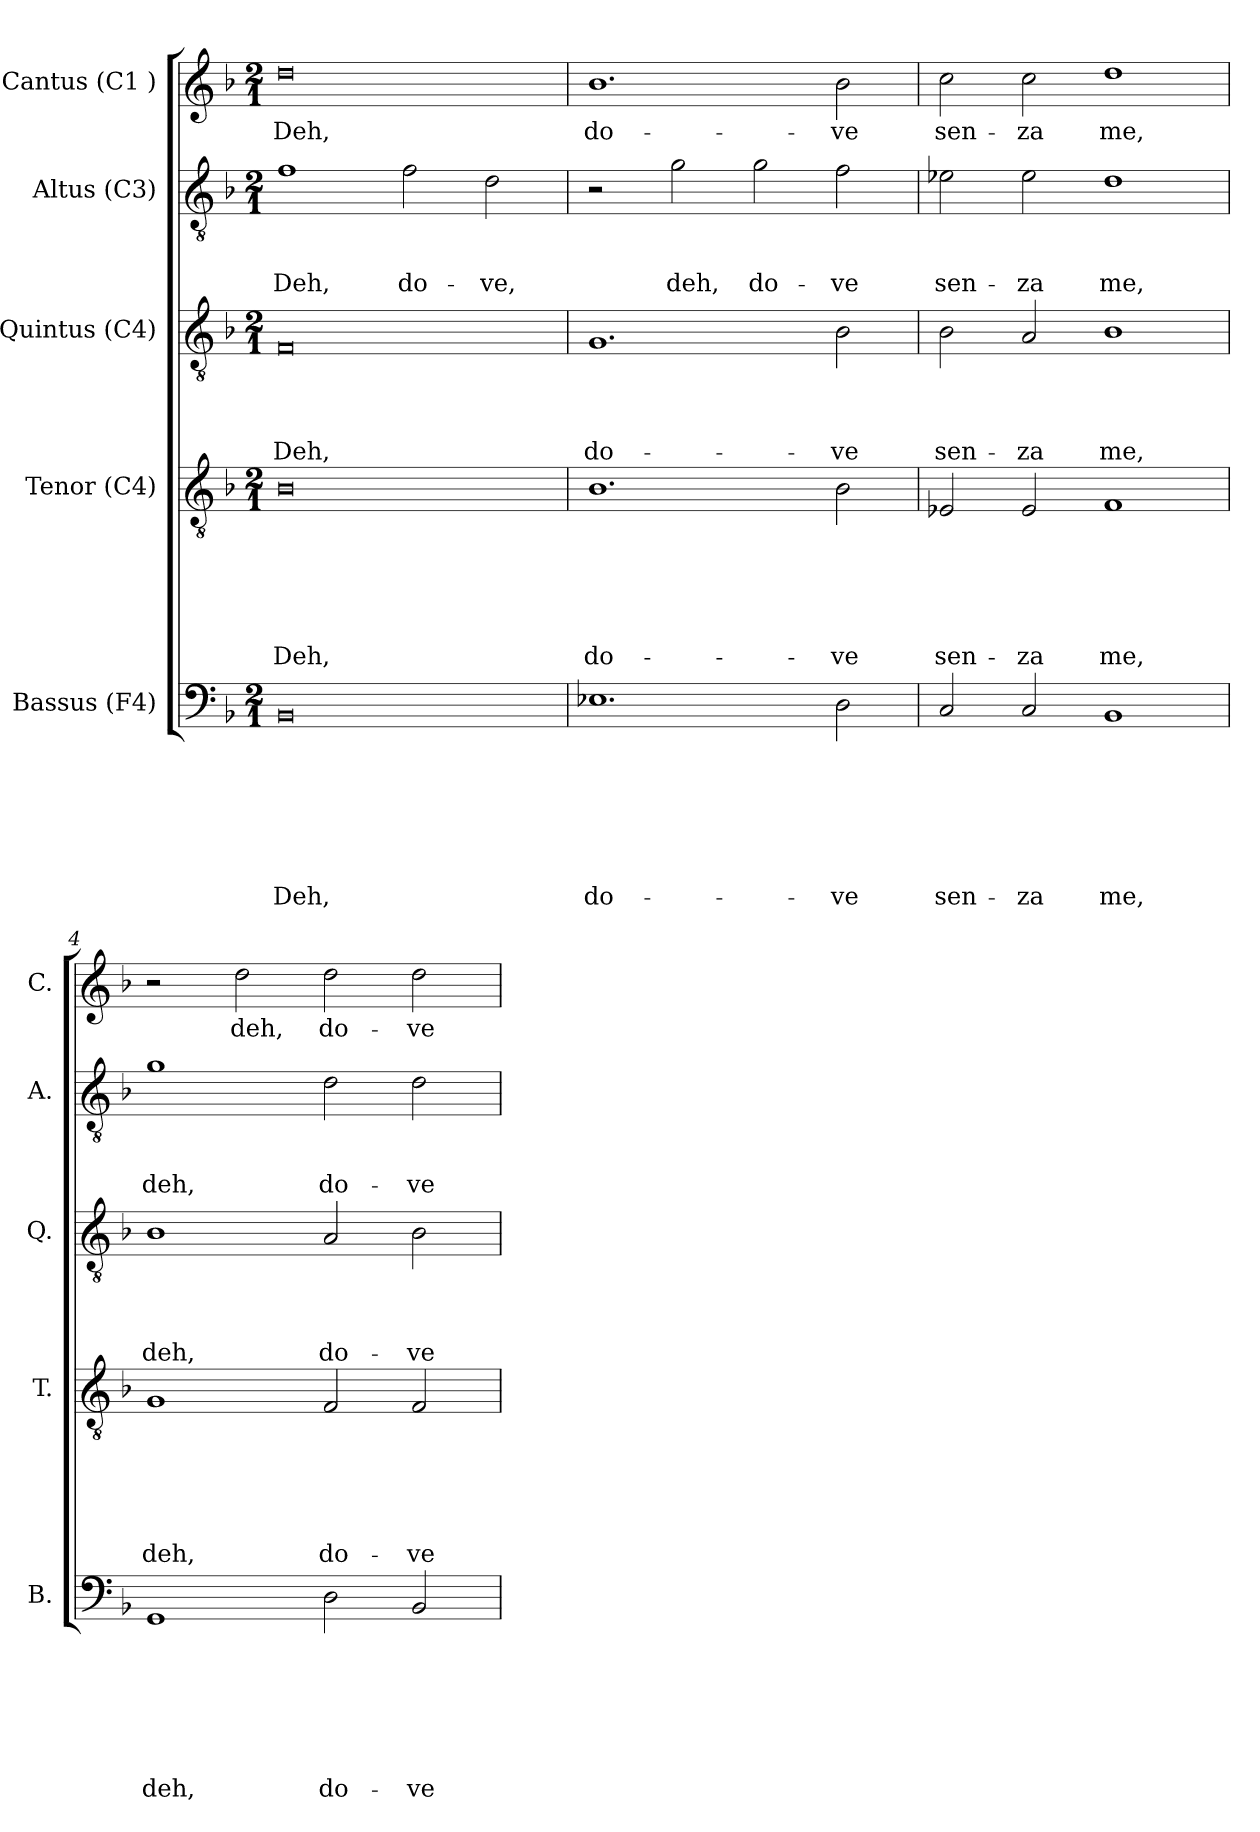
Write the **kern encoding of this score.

**kern	**text	**text	**text	**text	**text	**text	**text	**kern	**text	**text	**text	**text	**text	**text	**kern	**text	**text	**text	**text	**kern	**text	**text	**text	**kern	**text
*part5	*part5	*part5	*part5	*part5	*part5	*part5	*part5	*part4	*part4	*part4	*part4	*part4	*part4	*part4	*part3	*part3	*part3	*part3	*part3	*part2	*part2	*part2	*part2	*part1	*part1
*staff5	*staff5	*staff5	*staff5	*staff5	*staff5	*staff5	*staff5	*staff4	*staff4	*staff4	*staff4	*staff4	*staff4	*staff4	*staff3	*staff3	*staff3	*staff3	*staff3	*staff2	*staff2	*staff2	*staff2	*staff1	*staff1
*I"Bassus (F4)	*	*	*	*	*	*	*	*I"Tenor (C4)	*	*	*	*	*	*	*I"Quintus (C4)	*	*	*	*	*I"Altus (C3)	*	*	*	*I"Cantus (C1 )	*
*I'B.	*	*	*	*	*	*	*	*I'T.	*	*	*	*	*	*	*I'Q.	*	*	*	*	*I'A.	*	*	*	*I'C.	*
*clefF4	*	*	*	*	*	*	*	*clefGv2	*	*	*	*	*	*	*clefGv2	*	*	*	*	*clefGv2	*	*	*	*clefG2	*
*k[b-]	*	*	*	*	*	*	*	*k[b-]	*	*	*	*	*	*	*k[b-]	*	*	*	*	*k[b-]	*	*	*	*k[b-]	*
*F:	*	*	*	*	*	*	*	*F:	*	*	*	*	*	*	*F:	*	*	*	*	*F:	*	*	*	*F:	*
*M2/1	*	*	*	*	*	*	*	*M2/1	*	*	*	*	*	*	*M2/1	*	*	*	*	*M2/1	*	*	*	*M2/1	*
=1	=1	=1	=1	=1	=1	=1	=1	=1	=1	=1	=1	=1	=1	=1	=1	=1	=1	=1	=1	=1	=1	=1	=1	=1	=1
!	!	!	!	!	!	!	!LO:LY:b	!	!	!	!	!	!	!LO:LY:b	!	!	!	!	!LO:LY:b	!	!	!	!LO:LY:b	!	!LO:LY:b
0BB-	.	.	.	.	.	.	Deh,	0B-	.	.	.	.	.	Deh,	0F	.	.	.	Deh,	1f	.	.	Deh,	0dd	Deh,
!	!	!	!	!	!	!	!	!	!	!	!	!	!	!	!	!	!	!	!	!	!	!	!LO:LY:b	!	!
.	.	.	.	.	.	.	.	.	.	.	.	.	.	.	.	.	.	.	.	2f\	.	.	do-	.	.
!	!	!	!	!	!	!	!	!	!	!	!	!	!	!	!	!	!	!	!	!	!	!	!LO:LY:b	!	!
.	.	.	.	.	.	.	.	.	.	.	.	.	.	.	.	.	.	.	.	2d\	.	.	-ve,	.	.
=2	=2	=2	=2	=2	=2	=2	=2	=2	=2	=2	=2	=2	=2	=2	=2	=2	=2	=2	=2	=2	=2	=2	=2	=2	=2
!	!	!	!	!	!	!	!LO:LY:b	!	!	!	!	!	!	!LO:LY:b	!	!	!	!	!LO:LY:b	!	!	!	!	!	!LO:LY:b
1.E-X	.	.	.	.	.	.	do-	1.B-	.	.	.	.	.	do-	1.G	.	.	.	do-	2r	.	.	.	1.b-	do-
!	!	!	!	!	!	!	!	!	!	!	!	!	!	!	!	!	!	!	!	!	!	!	!LO:LY:b	!	!
.	.	.	.	.	.	.	.	.	.	.	.	.	.	.	.	.	.	.	.	2g\	.	.	deh,	.	.
!	!	!	!	!	!	!	!	!	!	!	!	!	!	!	!	!	!	!	!	!	!	!	!LO:LY:b	!	!
.	.	.	.	.	.	.	.	.	.	.	.	.	.	.	.	.	.	.	.	2g\	.	.	do-	.	.
!	!	!	!	!	!	!	!LO:LY:b	!	!	!	!	!	!	!LO:LY:b	!	!	!	!	!LO:LY:b	!	!	!	!LO:LY:b	!	!LO:LY:b
2D\	.	.	.	.	.	.	-ve	2B-\	.	.	.	.	.	-ve	2B-\	.	.	.	-ve	2f\	.	.	-ve	2b-\	-ve
=3	=3	=3	=3	=3	=3	=3	=3	=3	=3	=3	=3	=3	=3	=3	=3	=3	=3	=3	=3	=3	=3	=3	=3	=3	=3
!	!	!	!	!	!	!	!LO:LY:b	!	!	!	!	!	!	!LO:LY:b	!	!	!	!	!LO:LY:b	!	!	!	!LO:LY:b	!	!LO:LY:b
2C/	.	.	.	.	.	.	sen-	2E-X/	.	.	.	.	.	sen-	2B-\	.	.	.	sen-	2e-X\	.	.	sen-	2cc\	sen-
!	!	!	!	!	!	!	!LO:LY:b	!	!	!	!	!	!	!LO:LY:b	!	!	!	!	!LO:LY:b	!	!	!	!LO:LY:b	!	!LO:LY:b
2C/	.	.	.	.	.	.	-za	2E-/	.	.	.	.	.	-za	2A/	.	.	.	-za	2e-\	.	.	-za	2cc\	-za
!	!	!	!	!	!	!	!LO:LY:b	!	!	!	!	!	!	!LO:LY:b	!	!	!	!	!LO:LY:b	!	!	!	!LO:LY:b	!	!LO:LY:b
1BB-	.	.	.	.	.	.	me,	1F	.	.	.	.	.	me,	1B-	.	.	.	me,	1d	.	.	me,	1dd	me,
=4	=4	=4	=4	=4	=4	=4	=4	=4	=4	=4	=4	=4	=4	=4	=4	=4	=4	=4	=4	=4	=4	=4	=4	=4	=4
!	!	!	!	!	!	!	!LO:LY:b	!	!	!	!	!	!	!LO:LY:b	!	!	!	!	!LO:LY:b	!	!	!	!LO:LY:b	!	!
1GG	.	.	.	.	.	.	deh,	1G	.	.	.	.	.	deh,	1B-	.	.	.	deh,	1g	.	.	deh,	2r	.
!	!	!	!	!	!	!	!	!	!	!	!	!	!	!	!	!	!	!	!	!	!	!	!	!	!LO:LY:b
.	.	.	.	.	.	.	.	.	.	.	.	.	.	.	.	.	.	.	.	.	.	.	.	2dd\	deh,
!	!	!	!	!	!	!	!LO:LY:b	!	!	!	!	!	!	!LO:LY:b	!	!	!	!	!LO:LY:b	!	!	!	!LO:LY:b	!	!LO:LY:b
2D\	.	.	.	.	.	.	do-	2F/	.	.	.	.	.	do-	2A/	.	.	.	do-	2d\	.	.	do-	2dd\	do-
!	!	!	!	!	!	!	!LO:LY:b	!	!	!	!	!	!	!LO:LY:b	!	!	!	!	!LO:LY:b	!	!	!	!LO:LY:b	!	!LO:LY:b
2BB-/	.	.	.	.	.	.	-ve	2F/	.	.	.	.	.	-ve	2B-\	.	.	.	-ve	2d\	.	.	-ve	2dd\	-ve
=	=	=	=	=	=	=	=	=	=	=	=	=	=	=	=	=	=	=	=	=	=	=	=	=	=
*-	*-	*-	*-	*-	*-	*-	*-	*-	*-	*-	*-	*-	*-	*-	*-	*-	*-	*-	*-	*-	*-	*-	*-	*-	*-
